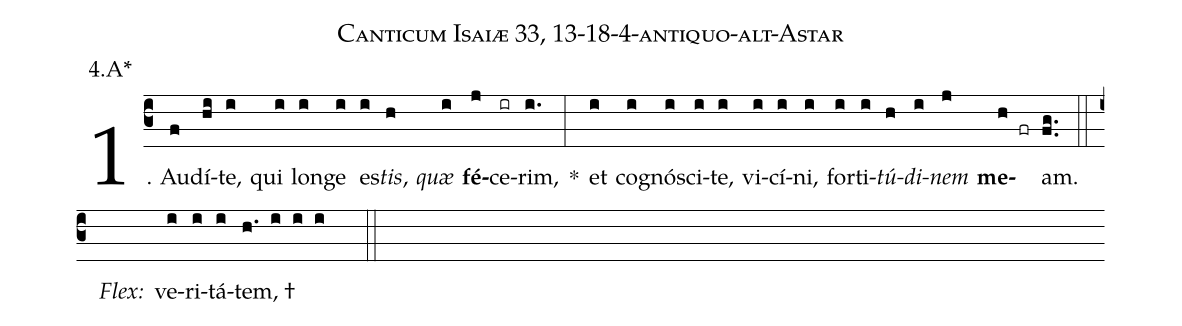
name: Canticum Isaiæ 33, 13-18-4-antiquo-alt-Astar;
annotation: 4.A*;
%%
(c3)1. Au(f)dí(hi)te,(i) qui(i) lon(i)ge(i) es(i)<i>tis</i>,(h) <i>quæ</i>(i) <b>fé</b>(j)ce(ir)rim,(i.) *(:) et(i) co(i)gnó(i)sci(i)te,(i) vi(i)cí(i)ni,(i) for(i)ti(i)<i>tú</i>(h)<i>di</i>(i)<i>nem</i>(j) <b>me</b>(h fr)am.(fg..) (::)
<i>Flex:</i>()  ve(i)ri(i)tá(i)tem, †(h. i i i  ::)
